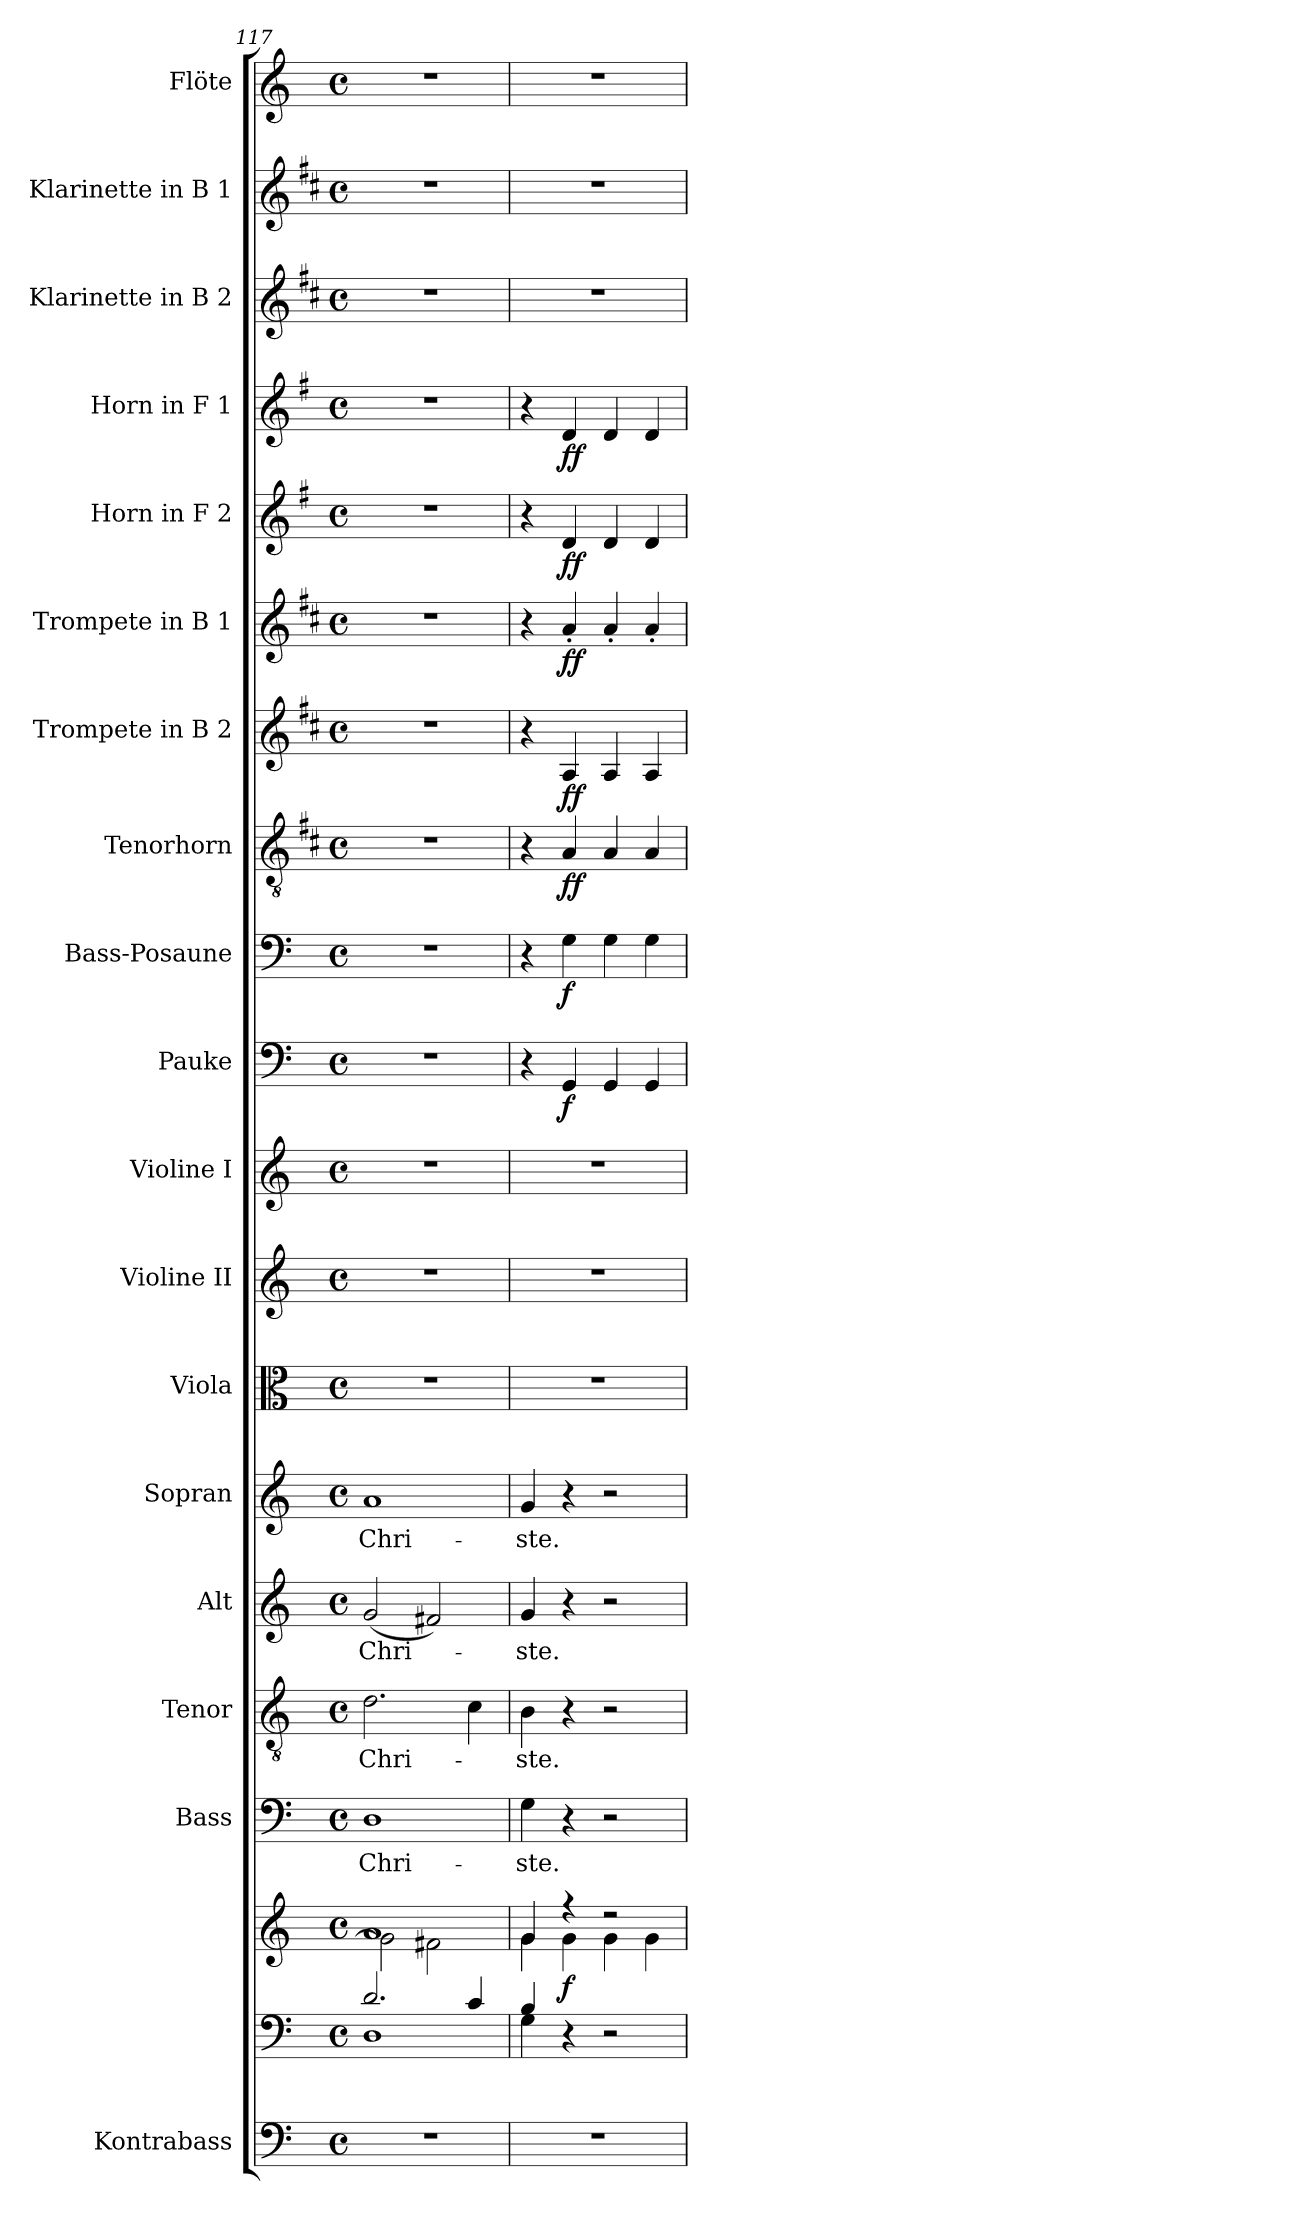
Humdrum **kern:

**kern	**kern	**kern	**dynam	**kern	**text	**kern	**text	**kern	**text	**kern	**text	**kern	**kern	**kern	**kern	**dynam	**kern	**dynam	**kern	**dynam	**kern	**dynam	**kern	**dynam	**kern	**dynam	**kern	**dynam	**kern	**kern	**kern
*part19	*part18	*part18	*part18	*part17	*part17	*part16	*part16	*part15	*part15	*part14	*part14	*part13	*part12	*part11	*part10	*part10	*part9	*part9	*part8	*part8	*part7	*part7	*part6	*part6	*part5	*part5	*part4	*part4	*part3	*part2	*part1
*staff20	*staff19	*staff18	*staff18/19	*staff17	*staff17	*staff16	*staff16	*staff15	*staff15	*staff14	*staff14	*staff13	*staff12	*staff11	*staff10	*staff10	*staff9	*staff9	*staff8	*staff8	*staff7	*staff7	*staff6	*staff6	*staff5	*staff5	*staff4	*staff4	*staff3	*staff2	*staff1
*I"Kontrabass	*	*	*	*I"Bass	*	*I"Tenor	*	*I"Alt	*	*I"Sopran	*	*I"Viola	*I"Violine II	*I"Violine I	*I"Pauke	*	*I"Bass-Posaune	*	*I"Tenorhorn	*	*I"Trompete in B 2	*	*I"Trompete in B 1	*	*I"Horn in F 2	*	*I"Horn in F 1	*	*I"Klarinette in B 2	*I"Klarinette in B 1	*I"Flöte
*I'Kb.	*	*	*	*I'B	*	*I'T	*	*I'A	*	*I'S	*	*I'Vla.	*I'Vl. II	*I'Vl. I	*I'Pk.	*	*I'B. Pos.	*	*I'T	*	*	*	*	*	*I'Hrn. 2	*	*I'Hrn. 1	*	*	*	*I'Fl.
!!LO:PB:g=z
*clefF4	*clefF4	*clefG2	*	*clefF4	*	*clefGv2	*	*clefG2	*	*clefG2	*	*clefC3	*clefG2	*clefG2	*clefF4	*	*clefF4	*	*clefGv2	*	*clefG2	*	*clefG2	*	*clefG2	*	*clefG2	*	*clefG2	*clefG2	*clefG2
*ITrd7c12	*	*	*	*	*	*	*	*	*	*	*	*	*	*	*	*	*	*	*ITrd1c2	*	*ITrd1c2	*	*ITrd1c2	*	*ITrd4c7	*	*ITrd4c7	*	*ITrd1c2	*ITrd1c2	*
*k[]	*k[]	*k[]	*	*k[]	*	*k[]	*	*k[]	*	*k[]	*	*k[]	*k[]	*k[]	*k[]	*	*k[]	*	*k[]	*	*k[]	*	*k[]	*	*k[]	*	*k[]	*	*k[]	*k[]	*k[]
*C:	*C:	*C:	*	*C:	*	*C:	*	*C:	*	*C:	*	*C:	*C:	*C:	*C:	*	*C:	*	*C:	*	*C:	*	*C:	*	*C:	*	*C:	*	*C:	*C:	*C:
*M4/4	*M4/4	*M4/4	*	*M4/4	*	*M4/4	*	*M4/4	*	*M4/4	*	*M4/4	*M4/4	*M4/4	*M4/4	*	*M4/4	*	*M4/4	*	*M4/4	*	*M4/4	*	*M4/4	*	*M4/4	*	*M4/4	*M4/4	*M4/4
*met(c)	*met(c)	*met(c)	*	*met(c)	*	*met(c)	*	*met(c)	*	*met(c)	*	*met(c)	*met(c)	*met(c)	*met(c)	*	*met(c)	*	*met(c)	*	*met(c)	*	*met(c)	*	*met(c)	*	*met(c)	*	*met(c)	*met(c)	*met(c)
=117	=117	=117	=117	=117	=117	=117	=117	=117	=117	=117	=117	=117	=117	=117	=117	=117	=117	=117	=117	=117	=117	=117	=117	=117	=117	=117	=117	=117	=117	=117	=117
*	*^	*^	*	*	*	*	*	*	*	*	*	*	*	*	*	*	*	*	*	*	*	*	*	*	*	*	*	*	*	*	*
!	!	!	!	!	!	!	!LO:LY:b	!	!LO:LY:b	!	!LO:LY:b	!	!LO:LY:b	!	!	!	!	!	!	!	!	!	!	!	!	!	!	!	!	!	!	!	!
1r	2.d/	1D	1a	2g\]	.	1D	Chri-	2.d\	Chri-	(<2g/	Chri-	1a	Chri-	1r	1r	1r	1r	.	1r	.	1r	.	1r	.	1r	.	1r	.	1r	.	1r	1r	1r
.	.	.	.	2f#X\	.	.	.	.	.	2f#X/)	.	.	.	.	.	.	.	.	.	.	.	.	.	.	.	.	.	.	.	.	.	.	.
.	4c/	.	.	.	.	.	.	4c\	.	.	.	.	.	.	.	.	.	.	.	.	.	.	.	.	.	.	.	.	.	.	.	.	.
=118	=118	=118	=118	=118	=118	=118	=118	=118	=118	=118	=118	=118	=118	=118	=118	=118	=118	=118	=118	=118	=118	=118	=118	=118	=118	=118	=118	=118	=118	=118	=118	=118	=118
!	!	!	!	!	!	!	!LO:LY:b	!	!LO:LY:b	!	!LO:LY:b	!	!LO:LY:b	!	!	!	!	!	!	!	!	!	!	!	!	!	!	!	!	!	!	!	!
1r	4B/	4G\	4g/	4g\	.	4G\	-ste.	4B\	-ste.	4g/	-ste.	4g/	-ste.	1r	1r	1r	4r	.	4r	.	4r	.	4r	.	4r	.	4r	.	4r	.	1r	1r	1r
!	!	!	!	!	!LO:DY:b	!	!	!	!	!	!	!	!	!	!	!	!	!LO:DY:b	!	!LO:DY:b	!	!LO:DY:b	!	!LO:DY:b	!	!LO:DY:b	!	!LO:DY:b	!	!LO:DY:b	!	!	!
.	4r	2.ryy	4ree	4g\	f	4r	.	4r	.	4r	.	4r	.	.	.	.	4GG/	f	4G\	f	4G/	ff	4G/	ff	4g'</	ff	4G/	ff	4G/	ff	.	.	.
.	2r	.	2rdd	4g\	.	2r	.	2r	.	2r	.	2r	.	.	.	.	4GG/	.	4G\	.	4G/	.	4G/	.	4g'</	.	4G/	.	4G/	.	.	.	.
.	.	.	.	4g\	.	.	.	.	.	.	.	.	.	.	.	.	4GG/	.	4G\	.	4G/	.	4G/	.	4g'</	.	4G/	.	4G/	.	.	.	.
*	*v	*v	*	*	*	*	*	*	*	*	*	*	*	*	*	*	*	*	*	*	*	*	*	*	*	*	*	*	*	*	*	*	*
*	*	*v	*v	*	*	*	*	*	*	*	*	*	*	*	*	*	*	*	*	*	*	*	*	*	*	*	*	*	*	*	*	*
=	=	=	=	=	=	=	=	=	=	=	=	=	=	=	=	=	=	=	=	=	=	=	=	=	=	=	=	=	=	=	=
*-	*-	*-	*-	*-	*-	*-	*-	*-	*-	*-	*-	*-	*-	*-	*-	*-	*-	*-	*-	*-	*-	*-	*-	*-	*-	*-	*-	*-	*-	*-	*-
